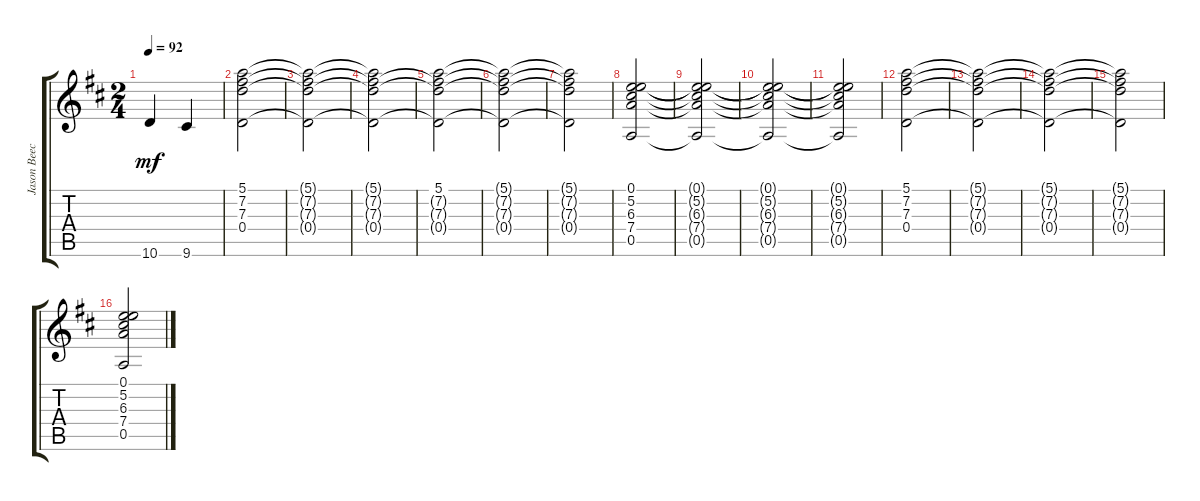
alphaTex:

\track ("Jason Beecker Lead 2" "Jason Beec") {instrument distortionguitar}
\staff {score tabs}
\tuning (E4 B3 G3 D3 A2 E2) {hide}
\ts (2 4)
\tempo 92
\clef g2
\ks d
10.6.4{dy mf} 9.6.4 |
(5.1 7.2 7.3 0.4).2 |
(5.1{t} 7.2{t} 7.3{t} 0.4{t}).2 |
(5.1{t} 7.2{t} 7.3{t} 0.4{t}).2 |
(5.1 7.2{t} 7.3{t} 0.4{t}).2 |
(5.1{t} 7.2{t} 7.3{t} 0.4{t}).2 |
(5.1{t} 7.2{t} 7.3{t} 0.4{t}).2 |
(0.1 5.2 6.3 7.4 0.5).2 |
(0.1{t} 5.2{t} 6.3{t} 7.4{t} 0.5{t}).2 |
(0.1{t} 5.2{t} 6.3{t} 7.4{t} 0.5{t}).2 |
(0.1{t} 5.2{t} 6.3{t} 7.4{t} 0.5{t}).2 |
(5.1 7.2 7.3 0.4).2 |
(5.1{t} 7.2{t} 7.3{t} 0.4{t}).2 |
(5.1{t} 7.2{t} 7.3{t} 0.4{t}).2 |
(5.1{t} 7.2{t} 7.3{t} 0.4{t}).2 |
(0.1 5.2 6.3 7.4 0.5).2
